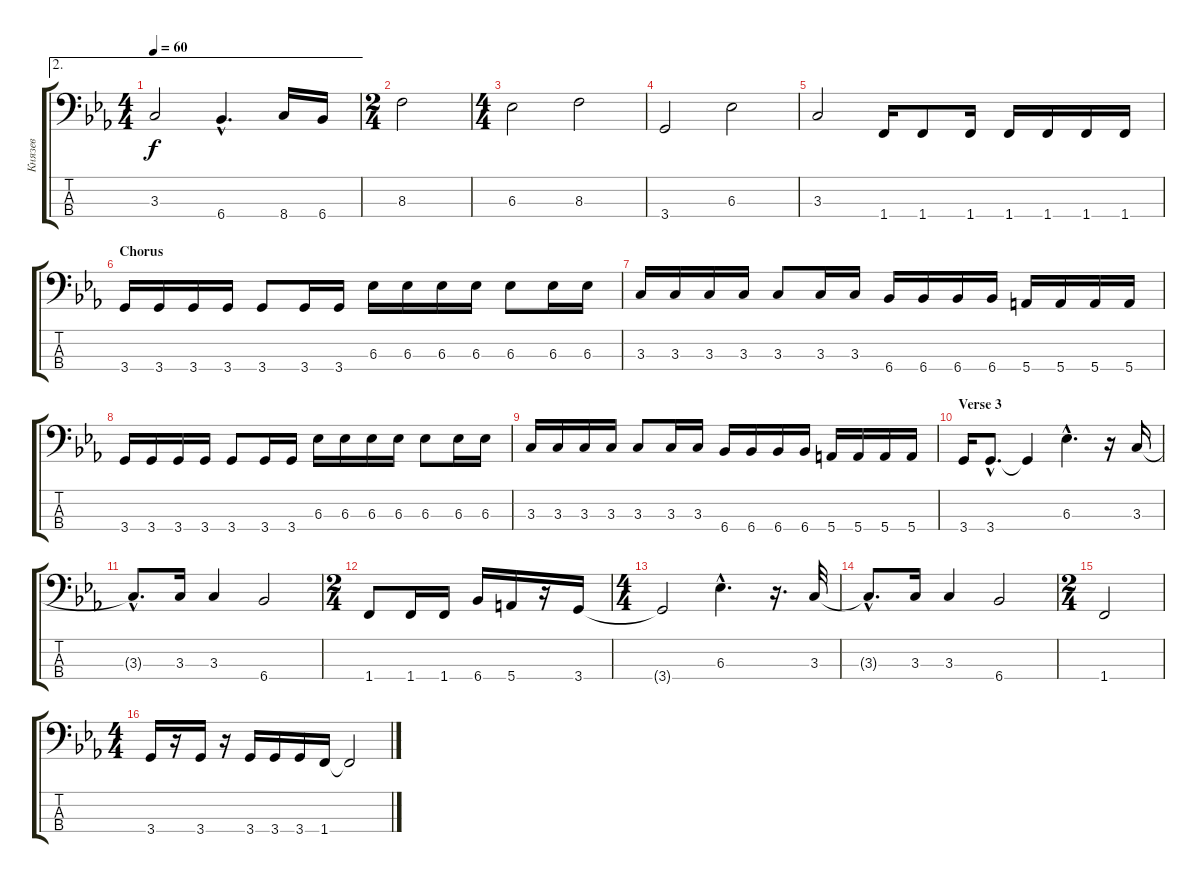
\track ("Князев" "Князев") {instrument electricbassfinger}
\staff {score tabs}
\tuning (G2 D2 A1 E1) {hide}
\ae 2
\ts (4 4)
\tempo 60
\clef f4
\ks eb
3.3.2{dy f} 6.4{hac}.4{d} 8.4.16 6.4.16 |
\ts (2 4)
8.3.2 |
\ts (4 4)
6.3.2 8.3.2 |
3.4.2 6.3.2 |
3.3.2 1.4.16 1.4.8 1.4.16 1.4.16 1.4.16 1.4.16 1.4.16 |
\section ("" "Chorus")
3.4.16 3.4.16 3.4.16 3.4.16 3.4.8 3.4.16 3.4.16 6.3.16 6.3.16 6.3.16 6.3.16 6.3.8 6.3.16 6.3.16 |
3.3.16 3.3.16 3.3.16 3.3.16 3.3.8 3.3.16 3.3.16 6.4.16 6.4.16 6.4.16 6.4.16 5.4.16 5.4.16 5.4.16 5.4.16 |
3.4.16 3.4.16 3.4.16 3.4.16 3.4.8 3.4.16 3.4.16 6.3.16 6.3.16 6.3.16 6.3.16 6.3.8 6.3.16 6.3.16 |
3.3.16 3.3.16 3.3.16 3.3.16 3.3.8 3.3.16 3.3.16 6.4.16 6.4.16 6.4.16 6.4.16 5.4.16 5.4.16 5.4.16 5.4.16 |
\section ("" "Verse 3")
3.4.16 3.4{hac}.8{d} 3.4{t}.4 6.3{hac}.4{d} r.16 3.3.16 |
3.3{hac t}.8{d} 3.3.16 3.3.4 6.4.2 |
\ts (2 4)
1.4.8 1.4.16 1.4.16 6.4.16 5.4.16 r.16 3.4.16 |
\ts (4 4)
3.4{t}.2 6.3{hac}.4{d} r.16{d} 3.3.32 |
3.3{hac t}.8{d} 3.3.16 3.3.4 6.4.2 |
\ts (2 4)
1.4.2 |
\ts (4 4)
3.4.16 r.16 3.4.16 r.16 3.4.16 3.4.16 3.4.16 1.4.16 1.4{t}.2
